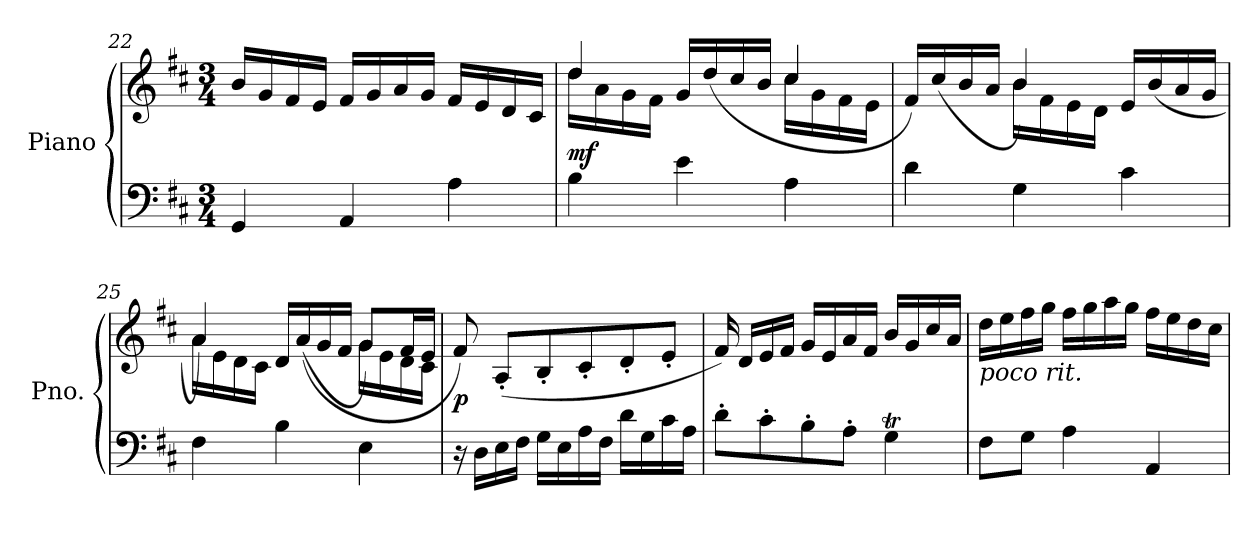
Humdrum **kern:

**kern	**kern	**dynam
*part1	*part1	*part1
*staff2	*staff1	*staff1/2
*I"Piano	*	*
*I'Pno.	*	*
*clefF4	*clefG2	*
*k[f#c#]	*k[f#c#]	*
*M3/4	*M3/4	*
=22	=22	=22
4GG/	16b/LL	.
.	16g/	.
.	16f#/	.
.	16e/JJ	.
4AA/	16f#/LL	.
.	16g/	.
.	16a/	.
.	16g/JJ	.
4A\	16f#/LL	.
.	16e/	.
.	16d/	.
.	16c#/JJ	.
!!LO:LB:g=z
=23	=23	=23
*	*^	*
!	!	!	!LO:DY:a=2
4B\	4dd/	16dd\LL	mf
.	.	16a\	.
.	.	16g\	.
.	.	16f#\JJ	.
4e\	16g/LL	4ryy	.
.	(>16dd/	.	.
.	16cc#/	.	.
.	16b/JJ	.	.
4A\	4cc#/	16cc#\LL	.
.	.	16g\	.
.	.	16f#\	.
.	.	16e\JJ	.
=24	=24	=24	=24
4d\	16f#/LL)	4ryy	.
.	(<16cc#/	.	.
.	16b/	.	.
.	16a/JJ	.	.
4G\	4b/)	16b\LL	.
.	.	16f#\	.
.	.	16e\	.
.	.	16d\JJ	.
4c#\	16e/LL	4ryy	.
.	(<16b/	.	.
.	16a/	.	.
.	16g/JJ	.	.
=25	=25	=25	=25
4F#\	4a/)	16a\LL	.
.	.	16e\	.
.	.	16d\	.
.	.	16c#\JJ	.
4B\	16d/LL	4ryy	.
.	(<(<16a/	.	.
.	16g/	.	.
.	16f#/JJ	.	.
4E\	8g/L)	16g\LL	.
.	.	16e\	.
.	16f#/L	16d\	.
.	16e/JJ	16c#\JJ	.
=26	=26	=26	=26
!	!LO:TX:b:i:t=cresc.	!	!
!	!	!	!LO:DY:b
*	*v	*v	*
16r	8f#/)	p
16D\LL	.	.
16E\	(<8A'/L	.
16F#\JJ	.	.
16G\LL	8B'/	.
16E\	.	.
16A\	8c#'/	.
16F#\JJ	.	.
16d\LL	8d'/	.
16G\	.	.
16c#\	8e'/J	.
16A\JJ	.	.
!!LO:LB:g=z
=27	=27	=27
8d'\L	16f#/)	.
.	16d/LL	.
8c#'\	16e/	.
.	16f#/JJ	.
8B'\	16g/LL	.
.	16e/	.
8A'\J	16a/	.
.	16f#/JJ	.
4GT\	16b/LL	.
.	16g/	.
.	16cc#/	.
.	16a/JJ	.
=28	=28	=28
!	!LO:TX:b:i:t=poco rit.	!
8F#\L	16dd\LL	.
.	16ee\	.
8G\J	16ff#\	.
.	16gg\JJ	.
4A\	16ff#\LL	.
.	16gg\	.
.	16aa\	.
.	16gg\JJ	.
4AA/	16ff#\LL	.
.	16ee\	.
.	16dd\	.
.	16cc#\JJ	.
=	=	=
*-	*-	*-
